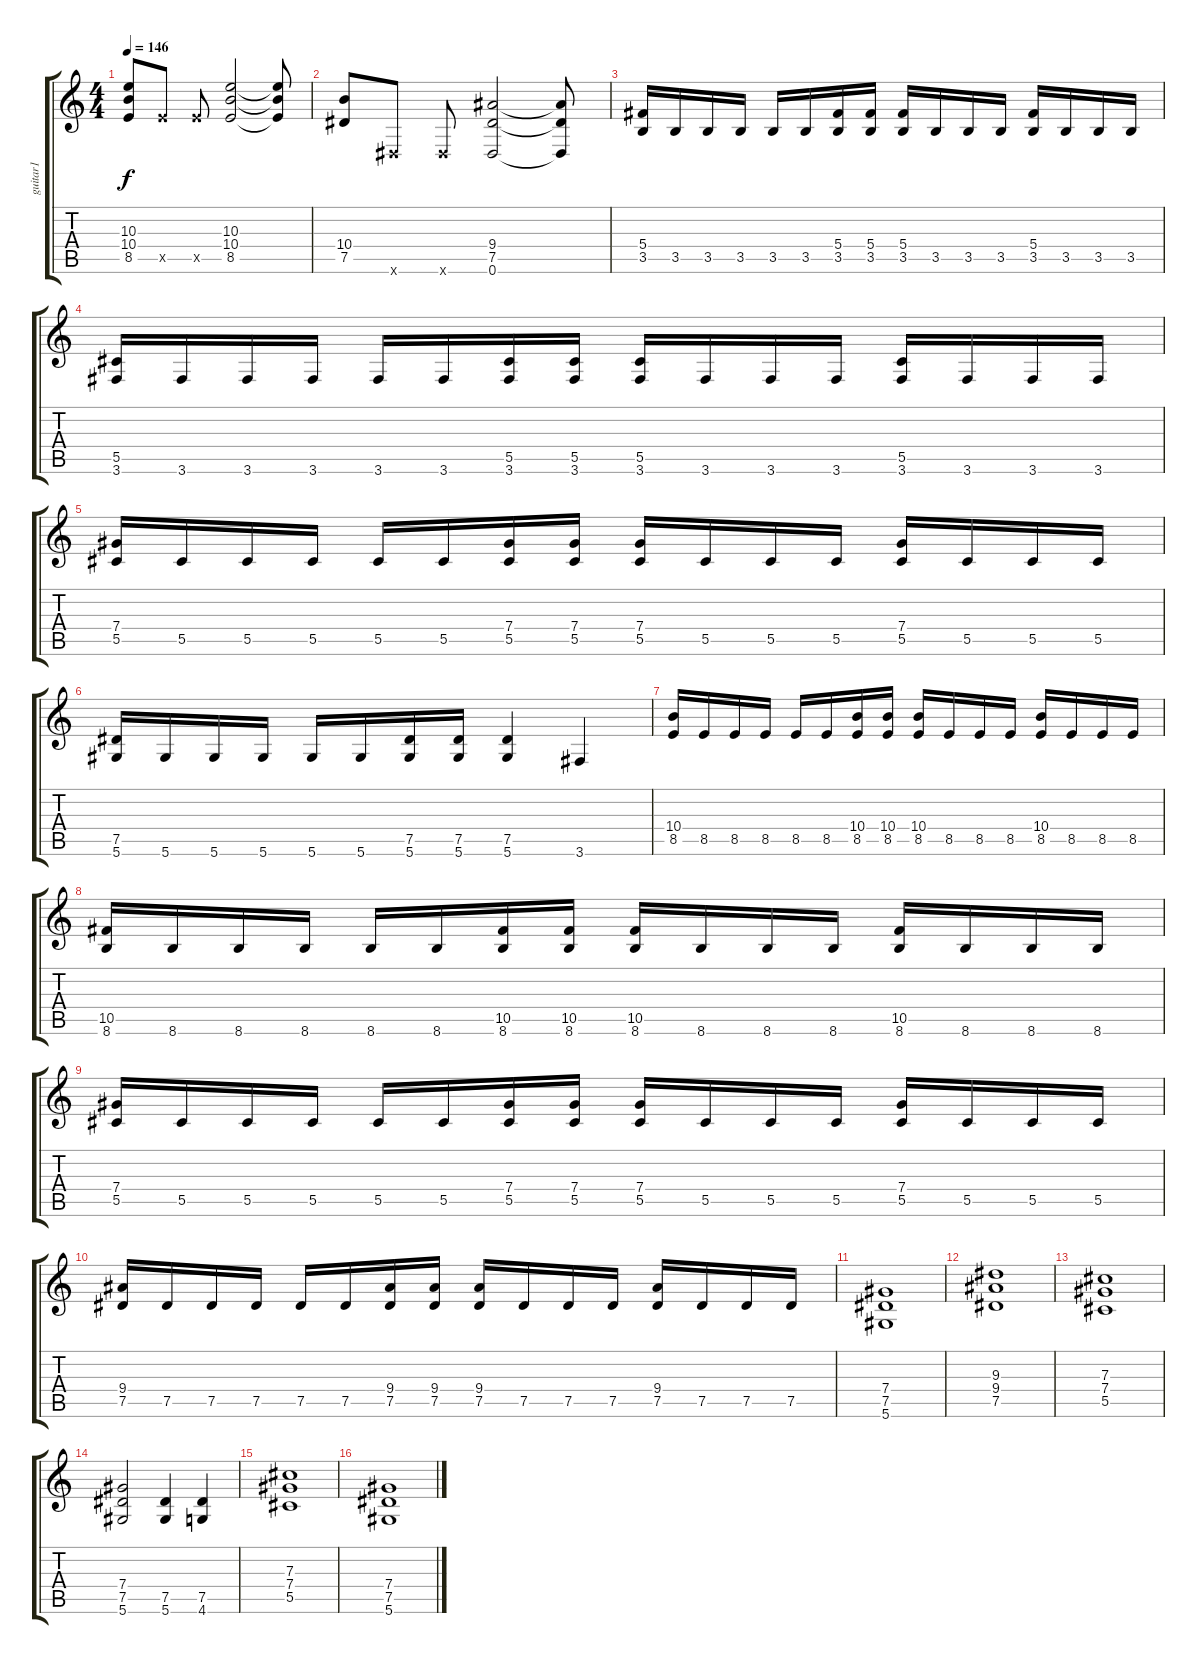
\track ("guitar1" "guitar1") {instrument overdrivenguitar}
\staff {score tabs}
\tuning (Eb4 Bb3 Gb3 Db3 Ab2 Eb2) {hide}
\ts (4 4)
\tempo 146
\clef g2
\ks c
(10.3 10.4 8.5).8{dy f} 8.5{x}.8 8.5{x}.8 (10.3 10.4 8.5).2 (10.3{t} 10.4{t} 8.5{t}).8 |
(10.4 7.5).8 0.6{x}.8 0.6{x}.8 (9.4 7.5 0.6).2 (9.4{t} 7.5{t} 0.6{t}).8 |
(5.4 3.5).16 3.5.16 3.5.16 3.5.16 3.5.16 3.5.16 (5.4 3.5).16 (5.4 3.5).16 (5.4 3.5).16 3.5.16 3.5.16 3.5.16 (5.4 3.5).16 3.5.16 3.5.16 3.5.16 |
(5.5 3.6).16 3.6.16 3.6.16 3.6.16 3.6.16 3.6.16 (5.5 3.6).16 (5.5 3.6).16 (5.5 3.6).16 3.6.16 3.6.16 3.6.16 (5.5 3.6).16 3.6.16 3.6.16 3.6.16 |
(7.4 5.5).16 5.5.16 5.5.16 5.5.16 5.5.16 5.5.16 (7.4 5.5).16 (7.4 5.5).16 (7.4 5.5).16 5.5.16 5.5.16 5.5.16 (7.4 5.5).16 5.5.16 5.5.16 5.5.16 |
(7.5 5.6).16 5.6.16 5.6.16 5.6.16 5.6.16 5.6.16 (7.5 5.6).16 (7.5 5.6).16 (7.5 5.6).4 3.6.4 |
(10.4 8.5).16 8.5.16 8.5.16 8.5.16 8.5.16 8.5.16 (10.4 8.5).16 (10.4 8.5).16 (10.4 8.5).16 8.5.16 8.5.16 8.5.16 (10.4 8.5).16 8.5.16 8.5.16 8.5.16 |
(10.5 8.6).16 8.6.16 8.6.16 8.6.16 8.6.16 8.6.16 (10.5 8.6).16 (10.5 8.6).16 (10.5 8.6).16 8.6.16 8.6.16 8.6.16 (10.5 8.6).16 8.6.16 8.6.16 8.6.16 |
(7.4 5.5).16 5.5.16 5.5.16 5.5.16 5.5.16 5.5.16 (7.4 5.5).16 (7.4 5.5).16 (7.4 5.5).16 5.5.16 5.5.16 5.5.16 (7.4 5.5).16 5.5.16 5.5.16 5.5.16 |
(9.4 7.5).16 7.5.16 7.5.16 7.5.16 7.5.16 7.5.16 (9.4 7.5).16 (9.4 7.5).16 (9.4 7.5).16 7.5.16 7.5.16 7.5.16 (9.4 7.5).16 7.5.16 7.5.16 7.5.16 |
(7.4 7.5 5.6).1 |
(9.3 9.4 7.5).1 |
(7.3 7.4 5.5).1 |
(7.4 7.5 5.6).2 (7.5 5.6).4 (7.5 4.6).4 |
(7.3 7.4 5.5).1 |
(7.4 7.5 5.6).1
